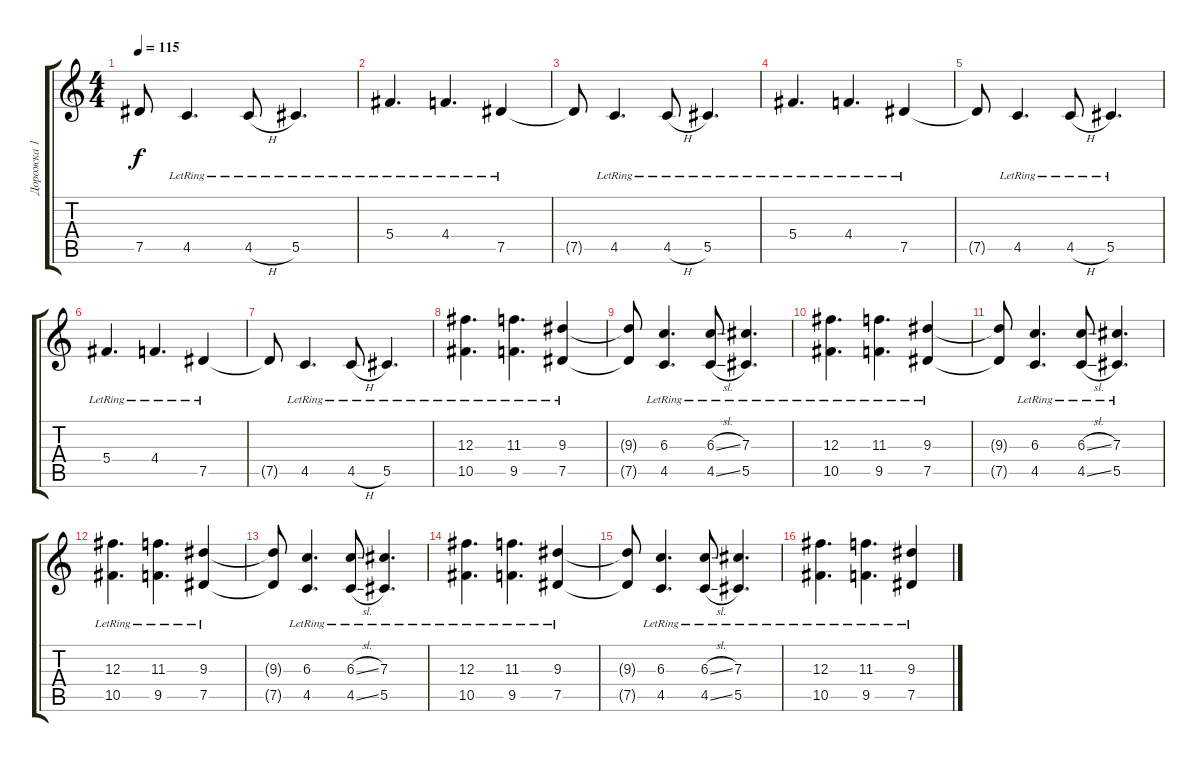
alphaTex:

\track ("Дорожка 1" "Дорожка 1") {instrument electricguitarjazz}
\staff {score tabs}
\tuning (Eb4 Bb3 Gb3 Db3 Ab2 Db2) {hide}
\ts (4 4)
\tempo 115
\clef g2
\ks c
7.5{t}.8{dy f} 4.5{lr}.4{d} 4.5{h lr}.8 5.5{lr}.4{d} |
5.4{lr}.4{d} 4.4{lr}.4{d} 7.5{lr}.4 |
7.5{t}.8 4.5{lr}.4{d} 4.5{h lr}.8 5.5{lr}.4{d} |
5.4{lr}.4{d} 4.4{lr}.4{d} 7.5{lr}.4 |
7.5{t}.8 4.5{lr}.4{d} 4.5{h lr}.8 5.5{lr}.4{d} |
5.4{lr}.4{d} 4.4{lr}.4{d} 7.5{lr}.4 |
7.5{t}.8 4.5{lr}.4{d} 4.5{h lr}.8 5.5{lr}.4{d} |
(12.3{lr} 10.5).4{d} (11.3{lr} 9.5).4{d} (9.3{lr} 7.5).4 |
(9.3{t} 7.5{t}).8 (6.3{lr} 4.5).4{d} (6.3{sl lr} 4.5{sl}).8 (7.3{lr} 5.5).4{d} |
(12.3{lr} 10.5).4{d} (11.3{lr} 9.5).4{d} (9.3{lr} 7.5).4 |
(9.3{t} 7.5{t}).8 (6.3{lr} 4.5).4{d} (6.3{sl lr} 4.5{sl}).8 (7.3{lr} 5.5).4{d} |
(12.3{lr} 10.5).4{d} (11.3{lr} 9.5).4{d} (9.3{lr} 7.5).4 |
(9.3{t} 7.5{t}).8 (6.3{lr} 4.5).4{d} (6.3{sl lr} 4.5{sl}).8 (7.3{lr} 5.5).4{d} |
(12.3{lr} 10.5).4{d} (11.3{lr} 9.5).4{d} (9.3{lr} 7.5).4 |
(9.3{t} 7.5{t}).8 (6.3{lr} 4.5).4{d} (6.3{sl lr} 4.5{sl}).8 (7.3{lr} 5.5).4{d} |
(12.3{lr} 10.5).4{d} (11.3{lr} 9.5).4{d} (9.3{lr} 7.5).4
